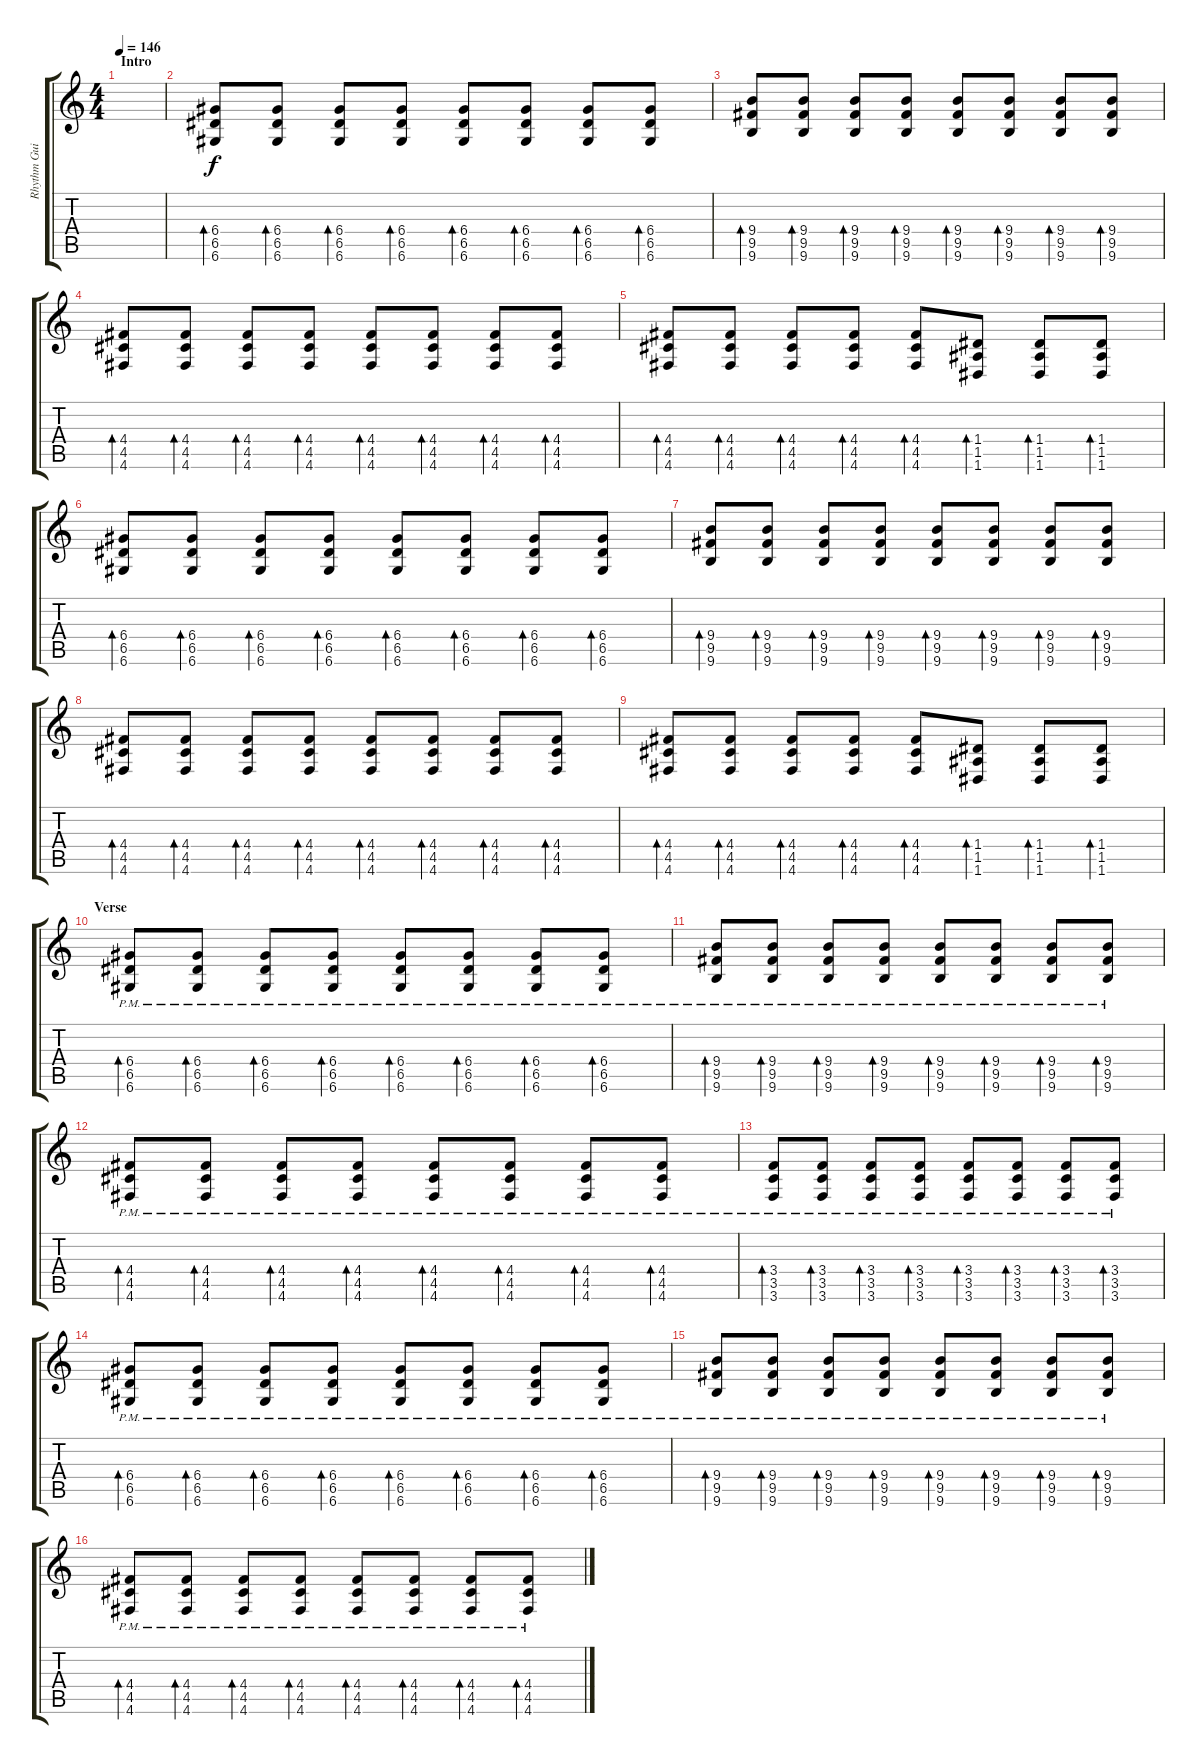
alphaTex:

\track ("Rhythm Guitar" "Rhythm Gui") {instrument overdrivenguitar}
\staff {score tabs}
\tuning (E4 B3 G3 D3 A2 D2) {hide}
\ts (4 4)
\section ("" "Intro")
\tempo 146
\clef g2
\ks c
|
(6.4 6.5 6.6).8{bd 30} (6.4 6.5 6.6).8{bd 30} (6.4 6.5 6.6).8{bd 30} (6.4 6.5 6.6).8{bd 30} (6.4 6.5 6.6).8{bd 30} (6.4 6.5 6.6).8{bd 30} (6.4 6.5 6.6).8{bd 30} (6.4 6.5 6.6).8{bd 30} |
(9.4 9.5 9.6).8{bd 30} (9.4 9.5 9.6).8{bd 30} (9.4 9.5 9.6).8{bd 30} (9.4 9.5 9.6).8{bd 30} (9.4 9.5 9.6).8{bd 30} (9.4 9.5 9.6).8{bd 30} (9.4 9.5 9.6).8{bd 30} (9.4 9.5 9.6).8{bd 30} |
(4.4 4.5 4.6).8{bd 30} (4.4 4.5 4.6).8{bd 30} (4.4 4.5 4.6).8{bd 30} (4.4 4.5 4.6).8{bd 30} (4.4 4.5 4.6).8{bd 30} (4.4 4.5 4.6).8{bd 30} (4.4 4.5 4.6).8{bd 30} (4.4 4.5 4.6).8{bd 30} |
(4.4 4.5 4.6).8{bd 30} (4.4 4.5 4.6).8{bd 30} (4.4 4.5 4.6).8{bd 30} (4.4 4.5 4.6).8{bd 30} (4.4 4.5 4.6).8{bd 30} (1.4 1.5 1.6).8{bd 30} (1.4 1.5 1.6).8{bd 30} (1.4 1.5 1.6).8{bd 30} |
(6.4 6.5 6.6).8{bd 30} (6.4 6.5 6.6).8{bd 30} (6.4 6.5 6.6).8{bd 30} (6.4 6.5 6.6).8{bd 30} (6.4 6.5 6.6).8{bd 30} (6.4 6.5 6.6).8{bd 30} (6.4 6.5 6.6).8{bd 30} (6.4 6.5 6.6).8{bd 30} |
(9.4 9.5 9.6).8{bd 30} (9.4 9.5 9.6).8{bd 30} (9.4 9.5 9.6).8{bd 30} (9.4 9.5 9.6).8{bd 30} (9.4 9.5 9.6).8{bd 30} (9.4 9.5 9.6).8{bd 30} (9.4 9.5 9.6).8{bd 30} (9.4 9.5 9.6).8{bd 30} |
(4.4 4.5 4.6).8{bd 30} (4.4 4.5 4.6).8{bd 30} (4.4 4.5 4.6).8{bd 30} (4.4 4.5 4.6).8{bd 30} (4.4 4.5 4.6).8{bd 30} (4.4 4.5 4.6).8{bd 30} (4.4 4.5 4.6).8{bd 30} (4.4 4.5 4.6).8{bd 30} |
(4.4 4.5 4.6).8{bd 30} (4.4 4.5 4.6).8{bd 30} (4.4 4.5 4.6).8{bd 30} (4.4 4.5 4.6).8{bd 30} (4.4 4.5 4.6).8{bd 30} (1.4 1.5 1.6).8{bd 30} (1.4 1.5 1.6).8{bd 30} (1.4 1.5 1.6).8{bd 30} |
\section ("" "Verse")
(6.4{pm} 6.5{pm} 6.6{pm}).8{bd 30} (6.4{pm} 6.5{pm} 6.6{pm}).8{bd 30} (6.4{pm} 6.5{pm} 6.6{pm}).8{bd 30} (6.4{pm} 6.5{pm} 6.6{pm}).8{bd 30} (6.4{pm} 6.5{pm} 6.6{pm}).8{bd 30} (6.4{pm} 6.5{pm} 6.6{pm}).8{bd 30} (6.4{pm} 6.5{pm} 6.6{pm}).8{bd 30} (6.4{pm} 6.5{pm} 6.6{pm}).8{bd 30} |
(9.4{pm} 9.5{pm} 9.6{pm}).8{bd 30} (9.4{pm} 9.5{pm} 9.6{pm}).8{bd 30} (9.4{pm} 9.5{pm} 9.6{pm}).8{bd 30} (9.4{pm} 9.5{pm} 9.6{pm}).8{bd 30} (9.4{pm} 9.5{pm} 9.6{pm}).8{bd 30} (9.4{pm} 9.5{pm} 9.6{pm}).8{bd 30} (9.4{pm} 9.5{pm} 9.6{pm}).8{bd 30} (9.4{pm} 9.5{pm} 9.6{pm}).8{bd 30} |
(4.4{pm} 4.5{pm} 4.6{pm}).8{bd 30} (4.4{pm} 4.5{pm} 4.6{pm}).8{bd 30} (4.4{pm} 4.5{pm} 4.6{pm}).8{bd 30} (4.4{pm} 4.5{pm} 4.6{pm}).8{bd 30} (4.4{pm} 4.5{pm} 4.6{pm}).8{bd 30} (4.4{pm} 4.5{pm} 4.6{pm}).8{bd 30} (4.4{pm} 4.5{pm} 4.6{pm}).8{bd 30} (4.4{pm} 4.5{pm} 4.6{pm}).8{bd 30} |
(3.4{pm} 3.5{pm} 3.6{pm}).8{bd 30} (3.4{pm} 3.5{pm} 3.6{pm}).8{bd 30} (3.4{pm} 3.5{pm} 3.6{pm}).8{bd 30} (3.4{pm} 3.5{pm} 3.6{pm}).8{bd 30} (3.4{pm} 3.5{pm} 3.6{pm}).8{bd 30} (3.4{pm} 3.5{pm} 3.6{pm}).8{bd 30} (3.4{pm} 3.5{pm} 3.6{pm}).8{bd 30} (3.4{pm} 3.5{pm} 3.6{pm}).8{bd 30} |
(6.4{pm} 6.5{pm} 6.6{pm}).8{bd 30} (6.4{pm} 6.5{pm} 6.6{pm}).8{bd 30} (6.4{pm} 6.5{pm} 6.6{pm}).8{bd 30} (6.4{pm} 6.5{pm} 6.6{pm}).8{bd 30} (6.4{pm} 6.5{pm} 6.6{pm}).8{bd 30} (6.4{pm} 6.5{pm} 6.6{pm}).8{bd 30} (6.4{pm} 6.5{pm} 6.6{pm}).8{bd 30} (6.4{pm} 6.5{pm} 6.6{pm}).8{bd 30} |
(9.4{pm} 9.5{pm} 9.6{pm}).8{bd 30} (9.4{pm} 9.5{pm} 9.6{pm}).8{bd 30} (9.4{pm} 9.5{pm} 9.6{pm}).8{bd 30} (9.4{pm} 9.5{pm} 9.6{pm}).8{bd 30} (9.4{pm} 9.5{pm} 9.6{pm}).8{bd 30} (9.4{pm} 9.5{pm} 9.6{pm}).8{bd 30} (9.4{pm} 9.5{pm} 9.6{pm}).8{bd 30} (9.4{pm} 9.5{pm} 9.6{pm}).8{bd 30} |
(4.4{pm} 4.5{pm} 4.6{pm}).8{bd 30} (4.4{pm} 4.5{pm} 4.6{pm}).8{bd 30} (4.4{pm} 4.5{pm} 4.6{pm}).8{bd 30} (4.4{pm} 4.5{pm} 4.6{pm}).8{bd 30} (4.4{pm} 4.5{pm} 4.6{pm}).8{bd 30} (4.4{pm} 4.5{pm} 4.6{pm}).8{bd 30} (4.4{pm} 4.5{pm} 4.6{pm}).8{bd 30} (4.4{pm} 4.5{pm} 4.6{pm}).8{bd 30}
